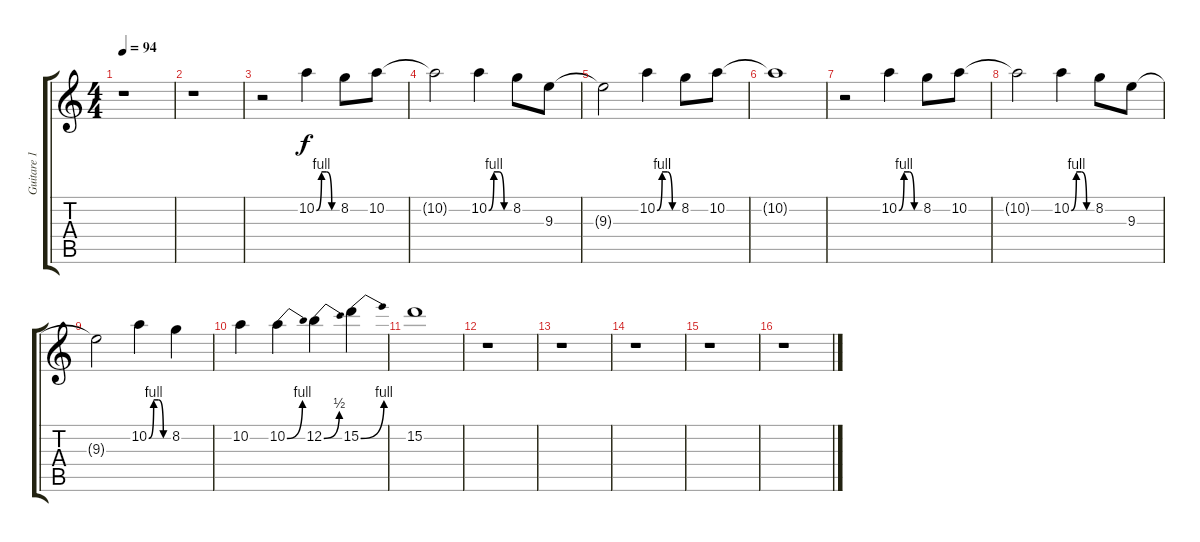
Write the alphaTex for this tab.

\track ("Guitare 1" "Guitare 1") {instrument overdrivenguitar}
\staff {score tabs}
\tuning (E4 B3 G3 D3 A2 E2) {hide}
\ts (4 4)
\tempo 94
\clef g2
\ks c
r.1{dy f instrument overdrivenguitar} |
r.1 |
r.2 10.2{be (custom 0 0 15 4 30 4 45 0 60 0)}.4 8.2.8 10.2.8 |
10.2{t}.2 10.2{be (custom 0 0 15 4 30 4 45 0 60 0)}.4 8.2.8 9.3.8 |
9.3{t}.2 10.2{be (custom 0 0 15 4 30 4 45 0 60 0)}.4 8.2.8 10.2.8 |
10.2{t}.1 |
r.2 10.2{be (custom 0 0 15 4 30 4 45 0 60 0)}.4 8.2.8 10.2.8 |
10.2{t}.2 10.2{be (custom 0 0 15 4 30 4 45 0 60 0)}.4 8.2.8 9.3.8 |
9.3{t}.2 10.2{be (custom 0 0 15 4 30 4 45 0 60 0)}.4 8.2.4 |
10.2.4 10.2{be (bend 0 0 60 4)}.4 12.2{be (bend 0 0 60 2)}.4 15.2{be (bend 0 0 60 4)}.4 |
15.2.1 |
r.1 |
r.1 |
r.1 |
r.1 |
r.1
